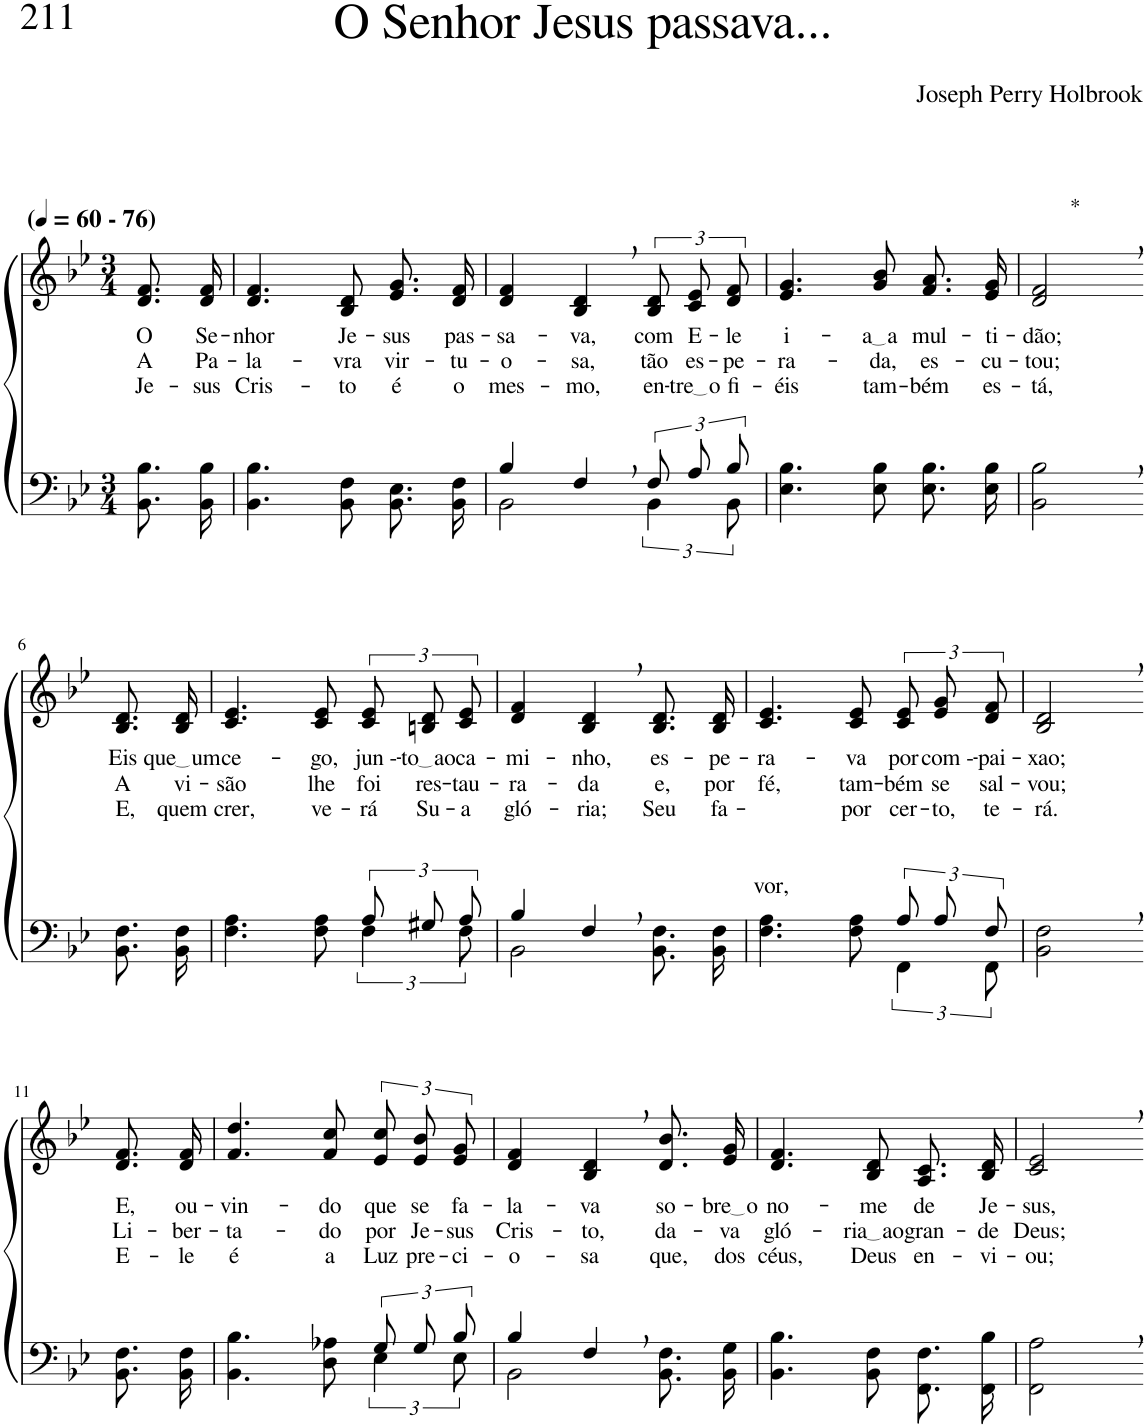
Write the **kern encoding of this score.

**kern	**kern	**text	**text	**text
*part2	*part1	*part1	*part1	*part1
*staff2	*staff1	*staff1	*staff1	*staff1
*I"Parte III e IV	*I"Parte I e II	*	*	*
*clefF4	*clefG2	*	*	*
*Trd-1c-2	*Trd-1c-2	*	*	*
*k[b-e-]	*k[b-e-]	*	*	*
*M3/4	*M3/4	*	*	*
*MM60	*MM60	*	*	*
=1	=1	=1	=1	=1
!	!LO:TX:a:B:t=(	!	!	!
!	!LO:TX:a:B:t=- 76)	!	!	!
!	!	!LO:LY:b	!LO:LY:b	!LO:LY:b
8.BB-\ 8.B-\L	8.d/ 8.f/L	O	A	Je-
!	!	!LO:LY:b	!LO:LY:b	!LO:LY:b
16BB-\ 16B-\Jk	16d/ 16f/Jk	Se-	Pa-	-sus
=2	=2	=2	=2	=2
!	!	!LO:LY:b	!LO:LY:b	!LO:LY:b
4.BB-\ 4.B-\	4.d/ 4.f/	-nhor	-la-	Cris-
!	!	!LO:LY:b	!LO:LY:b	!LO:LY:b
8BB-\ 8F\	8B-/ 8d/	Je-	-vra	-to
!	!	!LO:LY:b	!LO:LY:b	!LO:LY:b
8.BB-\ 8.E-\L	8.e-/ 8.g/L	-sus	vir-	é
!	!	!LO:LY:b	!LO:LY:b	!LO:LY:b
16BB-\ 16F\Jk	16d/ 16f/Jk	pas-	-tu-	o
=3	=3	=3	=3	=3
*^	*	*	*	*
!	!	!	!LO:LY:b	!LO:LY:b	!LO:LY:b
4B-/	2BB-\	4d/ 4f/	-sa-	-o-	mes-
!	!	!	!LO:LY:b	!LO:LY:b	!LO:LY:b
4F,/	.	4B-/, 4d/,	-va,	-sa,	-mo,
!	!	!	!LO:LY:b	!LO:LY:b	!LO:LY:b
12F/L	6BB-\	12B-/ 12d/L	com	tão	en-
!	!	!	!LO:LY:b	!LO:LY:b	!LO:LY:b
12A/	.	12c/ 12e-/	E-	es-	tre o
!	!	!	!LO:LY:b	!LO:LY:b	!LO:LY:b
12B-/J	12BB-\	12d/ 12f/J	-le	-pe-	fi-
=4	=4	=4	=4	=4	=4
!	!	!	!LO:LY:b	!LO:LY:b	!LO:LY:b
*v	*v	*	*	*	*
4.E-\ 4.B-\	4.e-/ 4.g/	i-	-ra-	-éis
!	!	!LO:LY:b	!LO:LY:b	!LO:LY:b
8E-\ 8B-\	8g/ 8b-/	a a	-da,	tam-
!	!	!LO:LY:b	!LO:LY:b	!LO:LY:b
8.E-\ 8.B-\L	8.f/ 8.a/L	mul-	es-	-bém
!	!	!LO:LY:b	!LO:LY:b	!LO:LY:b
16E-\ 16B-\Jk	16e-/ 16g/Jk	-ti-	-cu-	es-
=5	=5	=5	=5	=5
!	!LO:TX:a:t=*	!	!	!
!	!	!LO:LY:b	!LO:LY:b	!LO:LY:b
2BB-\, 2B-\,	2d/, 2f/,	-dão;	-tou;	-tá,
!!LO:LB:g=z
=6-	=6-	=6-	=6-	=6-
!	!	!LO:LY:b	!LO:LY:b	!LO:LY:b
8.BB-\ 8.F\L	8.B-/ 8.d/L	Eis	A	E,
!	!	!LO:LY:b	!LO:LY:b	!LO:LY:b
16BB-\ 16F\Jk	16B-/ 16d/Jk	que um	vi-	quem
=7	=7	=7	=7	=7
*^	*	*	*	*
!	!	!	!LO:LY:b	!LO:LY:b	!LO:LY:b
2ryy	4.F\ 4.A\	4.c/ 4.e-/	ce-	-são	crer,
!	!	!	!LO:LY:b	!LO:LY:b	!LO:LY:b
.	8F\ 8A\	8c/ 8e-/	-go,	lhe	ve-
!	!	!	!LO:LY:b	!LO:LY:b	!LO:LY:b
12A/L	6F\	12c/ 12e-/L	jun --	foi	-rá
!	!	!	!LO:LY:b	!LO:LY:b	!LO:LY:b
12G#X/	.	12Bn/ 12d/	to ao	res-	Su-
!	!	!	!LO:LY:b	!LO:LY:b	!LO:LY:b
12A/J	12F\	12c/ 12e-/J	ca-	-tau-	-a
=8	=8	=8	=8	=8	=8
!	!	!	!LO:LY:b	!LO:LY:b	!LO:LY:b
4B-/	2BB-\	4d/ 4f/	-mi-	-ra-	gló-
!	!	!	!LO:LY:b	!LO:LY:b	!LO:LY:b
4F,/	.	4B-/, 4d/,	-nho,	-da	-ria;
!	!	!	!LO:LY:b	!LO:LY:b	!LO:LY:b
4ryy	8.BB-\ 8.F\L	8.B-/ 8.d/L	es-	e,	Seu
!	!	!	!LO:LY:b	!LO:LY:b	!LO:LY:b
.	16BB-\ 16F\Jk	16B-/ 16d/Jk	-pe-	por	fa-
=9	=9	=9	=9	=9	=9
!	!	!	!LO:LY:b	!LO:LY:b	!LO:LY:b
2ryy	4.F\ 4.A\	4.c/ 4.e-/	-ra-	fé,	-vor,
!	!	!	!LO:LY:b	!LO:LY:b	!LO:LY:b
.	8F\ 8A\	8c/ 8e-/	-va	tam-	por
!	!	!	!LO:LY:b	!LO:LY:b	!LO:LY:b
12A/L	6FF\	12c/ 12e-/L	por	-bém	cer-
!	!	!	!LO:LY:b	!LO:LY:b	!LO:LY:b
12A/	.	12e-/ 12g/	com --	se	-to,
!	!	!	!LO:LY:b	!LO:LY:b	!LO:LY:b
12F/J	12FF\	12d/ 12f/J	-pai-	sal-	te-
=10	=10	=10	=10	=10	=10
!	!	!	!LO:LY:b	!LO:LY:b	!LO:LY:b
*v	*v	*	*	*	*
2BB-\, 2F\,	2B-/, 2d/,	-xao;	-vou;	-rá.
!!LO:LB:g=z
=11-	=11-	=11-	=11-	=11-
!	!	!LO:LY:b	!LO:LY:b	!LO:LY:b
8.BB-\ 8.F\L	8.d/ 8.f/L	E,	Li-	E-
!	!	!LO:LY:b	!LO:LY:b	!LO:LY:b
16BB-\ 16F\Jk	16d/ 16f/Jk	ou-	-ber-	-le
=12	=12	=12	=12	=12
*^	*	*	*	*
!	!	!	!LO:LY:b	!LO:LY:b	!LO:LY:b
2ryy	4.BB-\ 4.B-\	4.f/ 4.dd/	-vin-	-ta-	é
!	!	!	!LO:LY:b	!LO:LY:b	!LO:LY:b
.	8D\ 8A-X\	8f/ 8cc/	-do	-do	a
!	!	!	!LO:LY:b	!LO:LY:b	!LO:LY:b
12G/L	6E-\	12e-/ 12cc/L	que	por	Luz
!	!	!	!LO:LY:b	!LO:LY:b	!LO:LY:b
12G/	.	12e-/ 12b-/	se	Je-	pre-
!	!	!	!LO:LY:b	!LO:LY:b	!LO:LY:b
12B-/J	12E-\	12e-/ 12g/J	fa-	-sus	-ci-
=13	=13	=13	=13	=13	=13
!	!	!	!LO:LY:b	!LO:LY:b	!LO:LY:b
4B-/	2BB-\	4d/ 4f/	-la-	Cris-	-o-
!	!	!	!LO:LY:b	!LO:LY:b	!LO:LY:b
4F,/	.	4B-/, 4d/,	-va	-to,	-sa
!	!	!	!LO:LY:b	!LO:LY:b	!LO:LY:b
4ryy	8.BB-\ 8.F\L	8.d/ 8.b-/L	so-	da-	que,
!	!	!	!LO:LY:b	!LO:LY:b	!LO:LY:b
.	16BB-\ 16G\Jk	16e-/ 16g/Jk	bre o	va	dos
=14	=14	=14	=14	=14	=14
!	!	!	!LO:LY:b	!LO:LY:b	!LO:LY:b
*v	*v	*	*	*	*
4.BB-\ 4.B-\	4.d/ 4.f/	no-	-gló-	céus,
!	!	!LO:LY:b	!LO:LY:b	!LO:LY:b
8BB-\ 8F\	8B-/ 8d/	-me	ria ao	Deus
!	!	!LO:LY:b	!LO:LY:b	!LO:LY:b
8.FF\ 8.F\L	8.A/ 8.c/L	de	gran-	en-
!	!	!LO:LY:b	!LO:LY:b	!LO:LY:b
16FF\ 16B-\Jk	16B-/ 16d/Jk	Je-	-de	-vi-
=15	=15	=15	=15	=15
!	!	!LO:LY:b	!LO:LY:b	!LO:LY:b
2FF\, 2A\,	2c/, 2e-/,	-sus,	Deus;	-ou;
=-	=-	=-	=-	=-
*-	*-	*-	*-	*-
